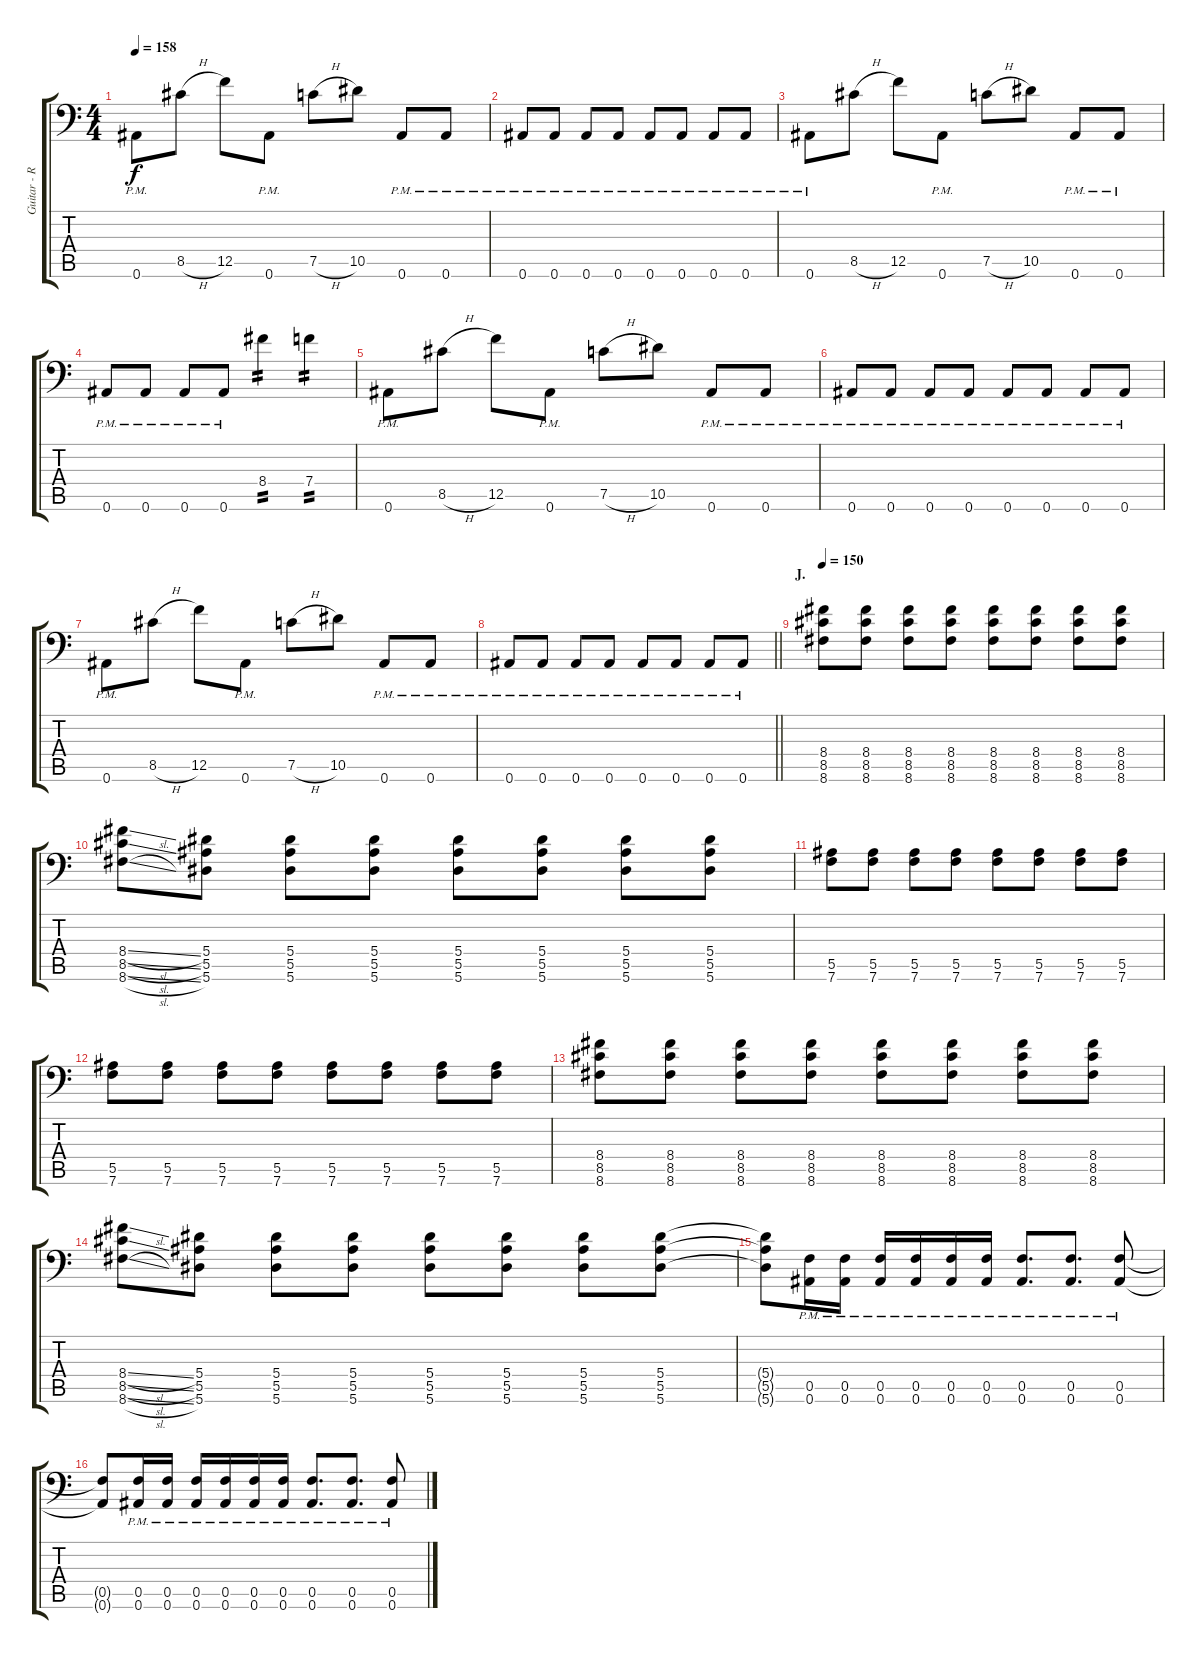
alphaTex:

\track ("Guitar - Right" "Guitar - R") {instrument distortionguitar}
\staff {score tabs}
\tuning (C4 G3 Eb3 Bb2 F2 Bb1) {hide}
\ts (4 4)
\tempo 158
\clef f4
\ks c
0.6{pm}.8{dy f} 8.5{h}.8 12.5.8 0.6{pm}.8 7.5{h}.8 10.5.8 0.6{pm}.8 0.6{pm}.8 |
0.6{pm}.8 0.6{pm}.8 0.6{pm}.8 0.6{pm}.8 0.6{pm}.8 0.6{pm}.8 0.6{pm}.8 0.6{pm}.8 |
0.6{pm}.8 8.5{h}.8 12.5.8 0.6{pm}.8 7.5{h}.8 10.5.8 0.6{pm}.8 0.6{pm}.8 |
0.6{pm}.8 0.6{pm}.8 0.6{pm}.8 0.6{pm}.8 8.4.4{tp 2} 7.4.4{tp 2} |
0.6{pm}.8 8.5{h}.8 12.5.8 0.6{pm}.8 7.5{h}.8 10.5.8 0.6{pm}.8 0.6{pm}.8 |
0.6{pm}.8 0.6{pm}.8 0.6{pm}.8 0.6{pm}.8 0.6{pm}.8 0.6{pm}.8 0.6{pm}.8 0.6{pm}.8 |
0.6{pm}.8 8.5{h}.8 12.5.8 0.6{pm}.8 7.5{h}.8 10.5.8 0.6{pm}.8 0.6{pm}.8 |
\barLineRight lightlight
0.6{pm}.8 0.6{pm}.8 0.6{pm}.8 0.6{pm}.8 0.6{pm}.8 0.6{pm}.8 0.6{pm}.8 0.6{pm}.8 |
\section ("" "J.")
\tempo 150
(8.4 8.5 8.6).8 (8.4 8.5 8.6).8 (8.4 8.5 8.6).8 (8.4 8.5 8.6).8 (8.4 8.5 8.6).8 (8.4 8.5 8.6).8 (8.4 8.5 8.6).8 (8.4 8.5 8.6).8 |
(8.4{sl} 8.5{sl} 8.6{sl}).8 (5.4 5.5 5.6).8 (5.4 5.5 5.6).8 (5.4 5.5 5.6).8 (5.4 5.5 5.6).8 (5.4 5.5 5.6).8 (5.4 5.5 5.6).8 (5.4 5.5 5.6).8 |
(5.5 7.6).8 (5.5 7.6).8 (5.5 7.6).8 (5.5 7.6).8 (5.5 7.6).8 (5.5 7.6).8 (5.5 7.6).8 (5.5 7.6).8 |
(5.5 7.6).8 (5.5 7.6).8 (5.5 7.6).8 (5.5 7.6).8 (5.5 7.6).8 (5.5 7.6).8 (5.5 7.6).8 (5.5 7.6).8 |
(8.4 8.5 8.6).8 (8.4 8.5 8.6).8 (8.4 8.5 8.6).8 (8.4 8.5 8.6).8 (8.4 8.5 8.6).8 (8.4 8.5 8.6).8 (8.4 8.5 8.6).8 (8.4 8.5 8.6).8 |
(8.4{sl} 8.5{sl} 8.6{sl}).8 (5.4 5.5 5.6).8 (5.4 5.5 5.6).8 (5.4 5.5 5.6).8 (5.4 5.5 5.6).8 (5.4 5.5 5.6).8 (5.4 5.5 5.6).8 (5.4 5.5 5.6).8 |
(5.4{t} 5.5{t} 5.6{t}).8 (0.5{pm} 0.6{pm}).16 (0.5{pm} 0.6{pm}).16 (0.5{pm} 0.6{pm}).16 (0.5{pm} 0.6{pm}).16 (0.5{pm} 0.6{pm}).16 (0.5{pm} 0.6{pm}).16 (0.5{pm} 0.6{pm}).8{d} (0.5{pm} 0.6{pm}).8{d} (0.5{pm} 0.6{pm}).8 |
(0.5{t} 0.6{t}).8 (0.5{pm} 0.6{pm}).16 (0.5{pm} 0.6{pm}).16 (0.5{pm} 0.6{pm}).16 (0.5{pm} 0.6{pm}).16 (0.5{pm} 0.6{pm}).16 (0.5{pm} 0.6{pm}).16 (0.5{pm} 0.6{pm}).8{d} (0.5{pm} 0.6{pm}).8{d} (0.5{pm} 0.6{pm}).8
